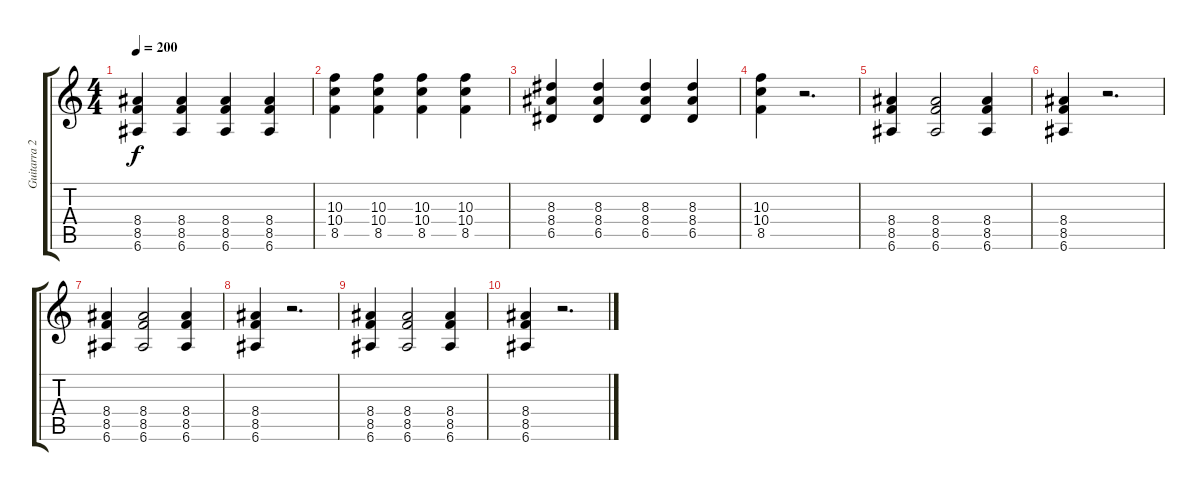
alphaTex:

\track ("Guitarra 2" "Guitarra 2") {instrument overdrivenguitar}
\staff {score tabs}
\tuning (E4 B3 G3 D3 A2 E2) {hide}
\ts (4 4)
\tempo 200
\clef g2
\ks c
(8.4 8.5 6.6).4{dy f} (8.4 8.5 6.6).4 (8.4 8.5 6.6).4 (8.4 8.5 6.6).4 |
(10.3 10.4 8.5).4 (10.3 10.4 8.5).4 (10.3 10.4 8.5).4 (10.3 10.4 8.5).4 |
(8.3 8.4 6.5).4 (8.3 8.4 6.5).4 (8.3 8.4 6.5).4 (8.3 8.4 6.5).4 |
(10.3 10.4 8.5).4 r.2{d} |
(8.4 8.5 6.6).4 (8.4 8.5 6.6).2 (8.4 8.5 6.6).4 |
(8.4 8.5 6.6).4 r.2{d} |
(8.4 8.5 6.6).4 (8.4 8.5 6.6).2 (8.4 8.5 6.6).4 |
(8.4 8.5 6.6).4 r.2{d} |
(8.4 8.5 6.6).4 (8.4 8.5 6.6).2 (8.4 8.5 6.6).4 |
(8.4 8.5 6.6).4 r.2{d}
